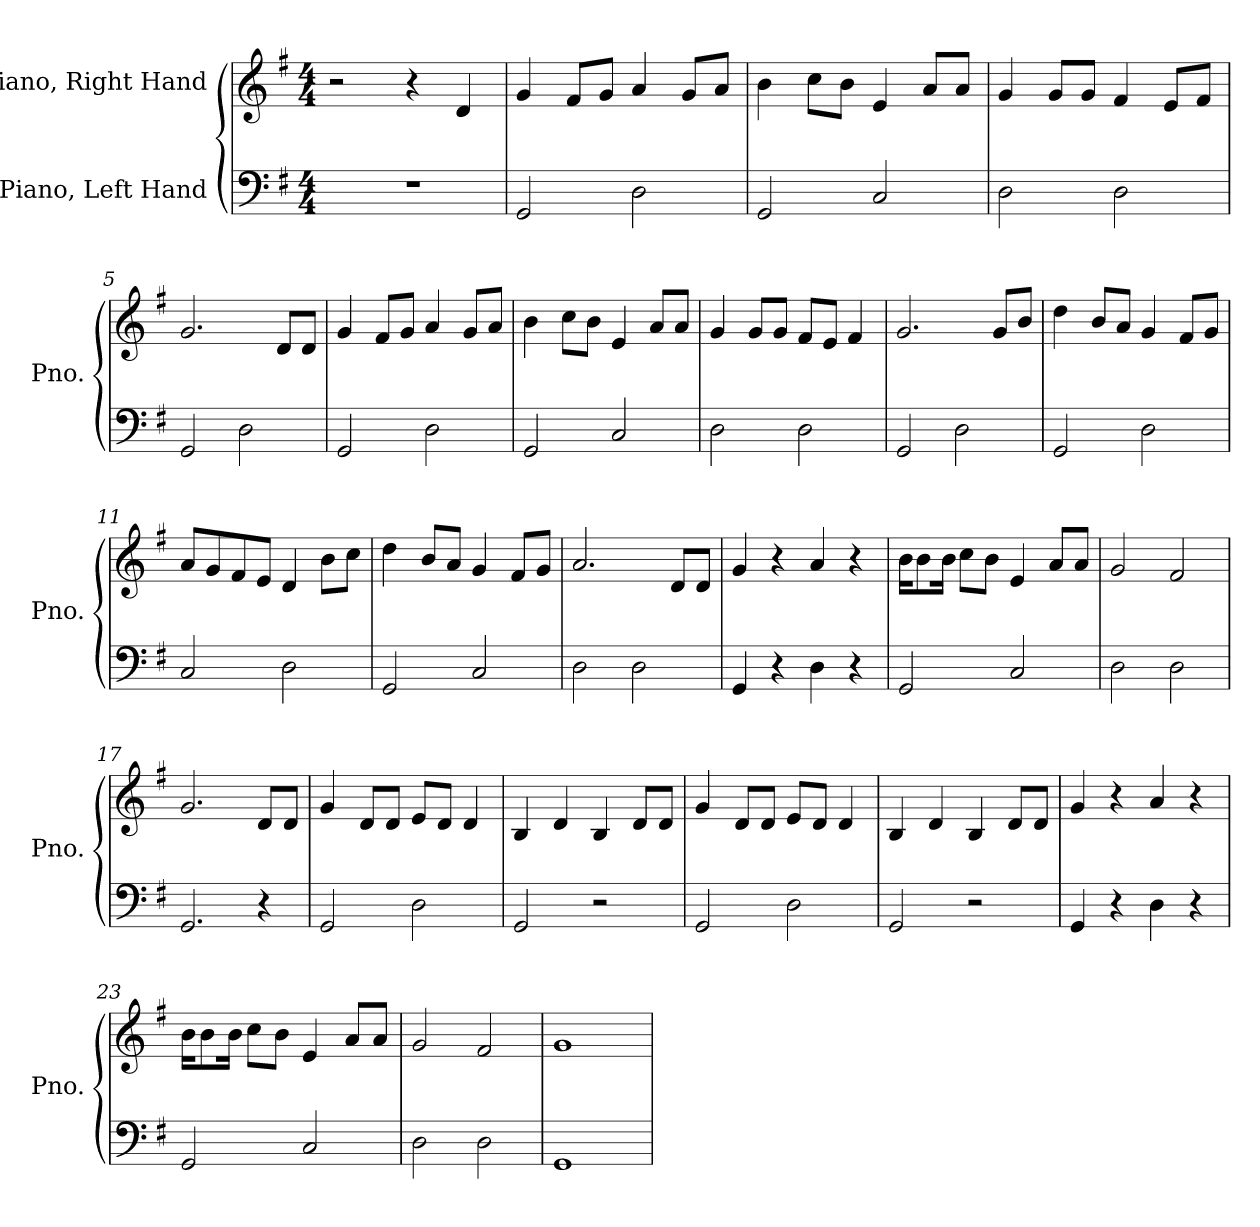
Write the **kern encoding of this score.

**kern	**kern
*part2	*part1
*staff2	*staff1
*I"Piano, Left Hand	*I"Piano, Right Hand
*I'Pno.	*I'Pno.
*clefF4	*clefG2
*k[f#]	*k[f#]
*M4/4	*M4/4
*MM120	*MM120
=1	=1
1r	2r
.	4r
.	4d/
=2	=2
2GG/	4g/
.	8f#/L
.	8g/J
2D\	4a/
.	8g/L
.	8a/J
=3	=3
2GG/	4b\
.	8cc\L
.	8b\J
2C/	4e/
.	8a/L
.	8a/J
=4	=4
2D\	4g/
.	8g/L
.	8g/J
2D\	4f#/
.	8e/L
.	8f#/J
=5	=5
2GG/	2.g/
2D\	.
.	8d/L
.	8d/J
=6	=6
2GG/	4g/
.	8f#/L
.	8g/J
2D\	4a/
.	8g/L
.	8a/J
!!LO:LB:g=z
=7	=7
2GG/	4b\
.	8cc\L
.	8b\J
2C/	4e/
.	8a/L
.	8a/J
=8	=8
2D\	4g/
.	8g/L
.	8g/J
2D\	8f#/L
.	8e/J
.	4f#/
=9	=9
2GG/	2.g/
2D\	.
.	8g/L
.	8b/J
=10	=10
2GG/	4dd\
.	8b/L
.	8a/J
2D\	4g/
.	8f#/L
.	8g/J
=11	=11
2C/	8a/L
.	8g/
.	8f#/
.	8e/J
2D\	4d/
.	8b\L
.	8cc\J
=12	=12
2GG/	4dd\
.	8b/L
.	8a/J
2C/	4g/
.	8f#/L
.	8g/J
=13	=13
2D\	2.a/
2D\	.
.	8d/L
.	8d/J
!!LO:LB:g=z
=14	=14
4GG/	4g/
4r	4r
4D\	4a/
4r	4r
=15	=15
2GG/	16b\KL
.	8b\
.	16b\Jk
.	8cc\L
.	8b\J
2C/	4e/
.	8a/L
.	8a/J
=16	=16
2D\	2g/
2D\	2f#/
=17	=17
2.GG/	2.g/
4r	8d/L
.	8d/J
=18	=18
2GG/	4g/
.	8d/L
.	8d/J
2D\	8e/L
.	8d/J
.	4d/
=19	=19
2GG/	4B/
.	4d/
2r	4B/
.	8d/L
.	8d/J
=20	=20
2GG/	4g/
.	8d/L
.	8d/J
2D\	8e/L
.	8d/J
.	4d/
!!LO:LB:g=z
=21	=21
2GG/	4B/
.	4d/
2r	4B/
.	8d/L
.	8d/J
=22	=22
4GG/	4g/
4r	4r
4D\	4a/
4r	4r
=23	=23
2GG/	16b\KL
.	8b\
.	16b\Jk
.	8cc\L
.	8b\J
2C/	4e/
.	8a/L
.	8a/J
=24	=24
2D\	2g/
2D\	2f#/
=25	=25
1GG	1g
=	=
*-	*-
